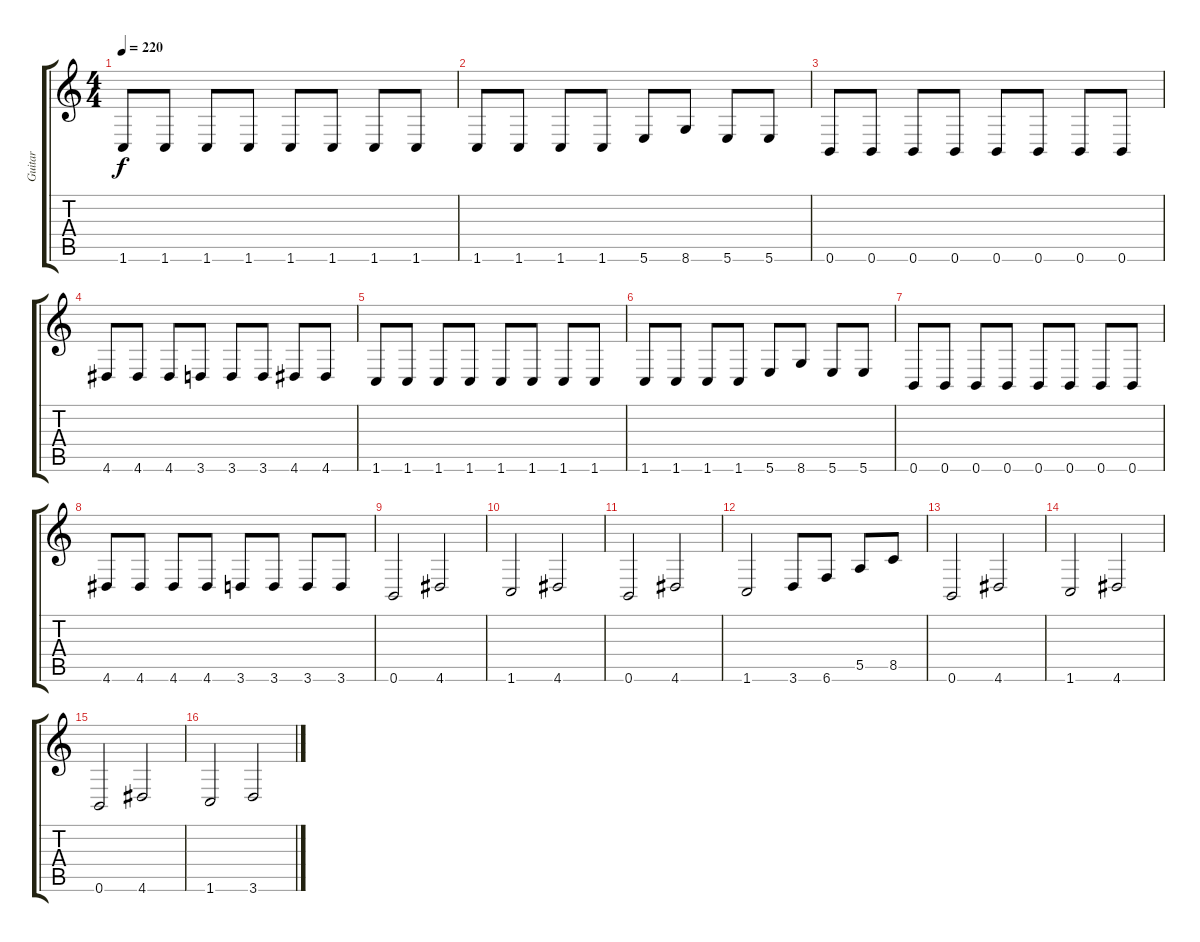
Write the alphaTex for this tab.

\track ("Guitar" "Guitar") {instrument overdrivenguitar}
\staff {score tabs}
\tuning (B3 Gb3 D3 A2 E2 B1) {hide}
\ts (4 4)
\tempo 220
\clef g2
\ks c
1.6.8{dy f} 1.6.8 1.6.8 1.6.8 1.6.8 1.6.8 1.6.8 1.6.8 |
1.6.8 1.6.8 1.6.8 1.6.8 5.6.8 8.6.8 5.6.8 5.6.8 |
0.6.8 0.6.8 0.6.8 0.6.8 0.6.8 0.6.8 0.6.8 0.6.8 |
4.6.8 4.6.8 4.6.8 3.6.8 3.6.8 3.6.8 4.6.8 4.6.8 |
1.6.8 1.6.8 1.6.8 1.6.8 1.6.8 1.6.8 1.6.8 1.6.8 |
1.6.8 1.6.8 1.6.8 1.6.8 5.6.8 8.6.8 5.6.8 5.6.8 |
0.6.8 0.6.8 0.6.8 0.6.8 0.6.8 0.6.8 0.6.8 0.6.8 |
4.6.8 4.6.8 4.6.8 4.6.8 3.6.8 3.6.8 3.6.8 3.6.8 |
0.6.2 4.6.2 |
1.6.2 4.6.2 |
0.6.2 4.6.2 |
1.6.2 3.6.8 6.6.8 5.5.8 8.5.8 |
0.6.2 4.6.2 |
1.6.2 4.6.2 |
0.6.2 4.6.2 |
1.6.2 3.6.2
